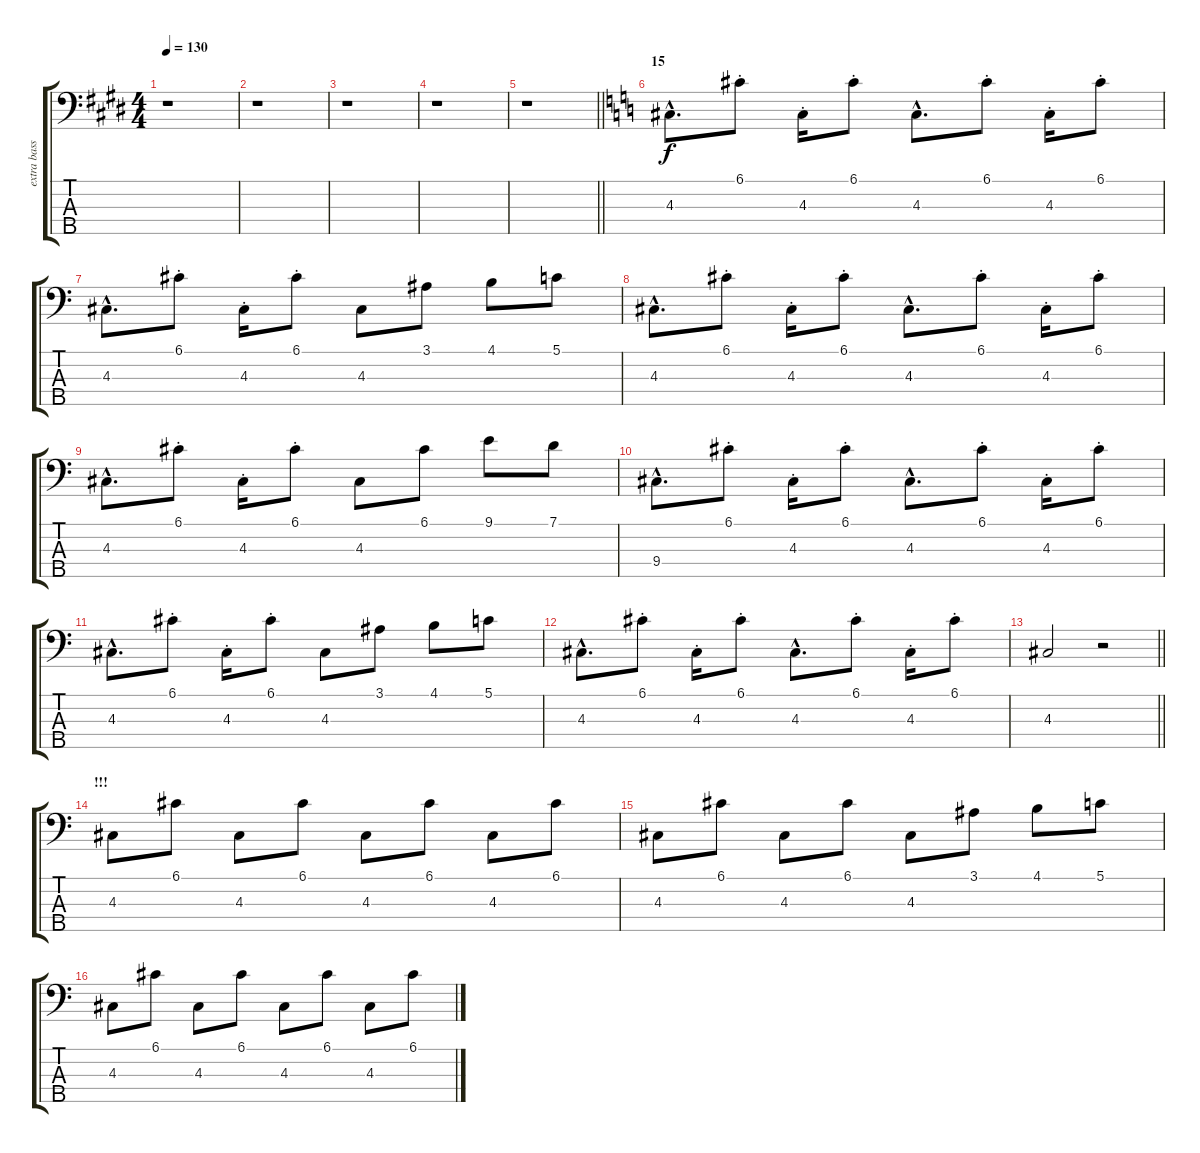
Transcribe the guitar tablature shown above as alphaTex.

\track ("extra bass (for effect)" "extra bass") {instrument synthbass1}
\staff {score tabs}
\tuning (G2 D2 A1 E1 B0) {hide}
\ts (4 4)
\tempo 130
\clef f4
\ks e
r.1{dy f} |
r.1 |
r.1 |
r.1 |
\barLineRight lightlight
r.1 |
\section ("" "15")
\ks c
4.3{hac}.8{d} 6.1{st}.8 4.3{st}.16 6.1{st}.8 4.3{hac}.8{d} 6.1{st}.8 4.3{st}.16 6.1{st}.8 |
4.3{hac}.8{d} 6.1{st}.8 4.3{st}.16 6.1{st}.8 4.3.8 3.1.8 4.1.8 5.1.8 |
4.3{hac}.8{d} 6.1{st}.8 4.3{st}.16 6.1{st}.8 4.3{hac}.8{d} 6.1{st}.8 4.3{st}.16 6.1{st}.8 |
4.3{hac}.8{d} 6.1{st}.8 4.3{st}.16 6.1{st}.8 4.3.8 6.1.8 9.1.8 7.1.8 |
9.4{hac}.8{d} 6.1{st}.8 4.3{st}.16 6.1{st}.8 4.3{hac}.8{d} 6.1{st}.8 4.3{st}.16 6.1{st}.8 |
4.3{hac}.8{d} 6.1{st}.8 4.3{st}.16 6.1{st}.8 4.3.8 3.1.8 4.1.8 5.1.8 |
4.3{hac}.8{d} 6.1{st}.8 4.3{st}.16 6.1{st}.8 4.3{hac}.8{d} 6.1{st}.8 4.3{st}.16 6.1{st}.8 |
\barLineRight lightlight
4.3.2 r.2 |
\section ("" "!!!")
4.3.8 6.1.8 4.3.8 6.1.8 4.3.8 6.1.8 4.3.8 6.1.8 |
4.3.8 6.1.8 4.3.8 6.1.8 4.3.8 3.1.8 4.1.8 5.1.8 |
4.3.8 6.1.8 4.3.8 6.1.8 4.3.8 6.1.8 4.3.8 6.1.8
